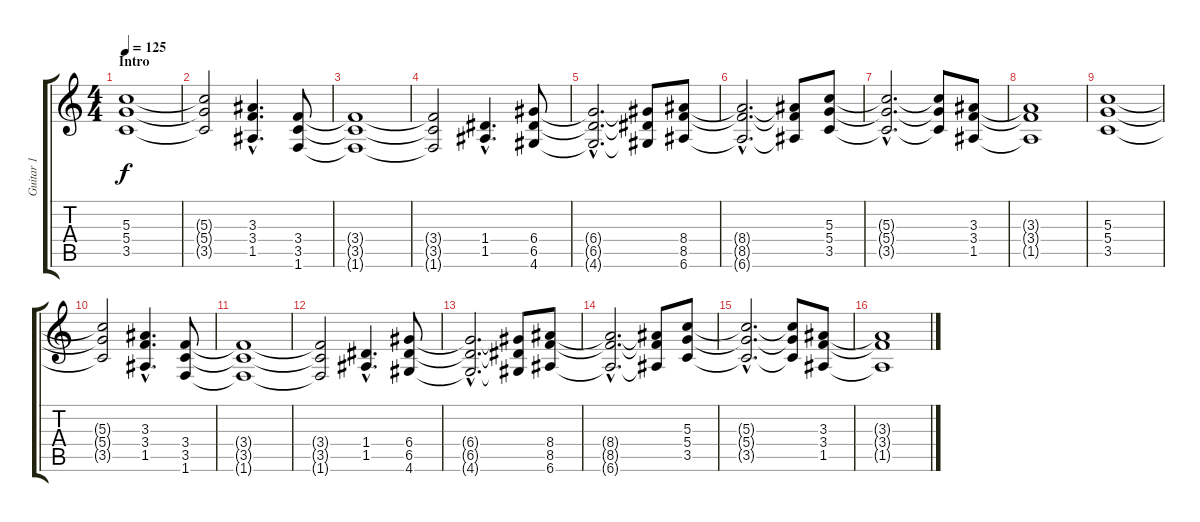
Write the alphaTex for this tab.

\track ("Guitar 1" "Guitar 1") {instrument distortionguitar}
\staff {score tabs}
\tuning (E4 B3 G3 D3 A2 E2) {hide}
\ts (4 4)
\section ("" "Intro")
\tempo 125
\clef g2
\ks c
(5.3 5.4 3.5).1{dy f instrument distortionguitar} |
(5.3{t} 5.4{t} 3.5{t}).2 (3.3{hac} 3.4{hac} 1.5{hac}).4{d} (3.4 3.5 1.6).8 |
(3.4{t} 3.5{t} 1.6{t}).1 |
(3.4{t} 3.5{t} 1.6{t}).2 (1.4{hac} 1.5{hac}).4{d} (6.4 6.5 4.6).8 |
(6.4{hac t} 6.5{hac t} 4.6{hac t}).2{d} (6.4{t} 6.5{t} 4.6{t}).8 (8.4 8.5 6.6).8 |
(8.4{hac t} 8.5{hac t} 6.6{hac t}).2{d} (8.4{t} 8.5{t} 6.6{t}).8 (5.3 5.4 3.5).8 |
(5.3{hac t} 5.4{hac t} 3.5{hac t}).2{d} (5.3{t} 5.4{t} 3.5{t}).8 (3.3 3.4 1.5).8 |
(3.3{t} 3.4{t} 1.5{t}).1 |
(5.3 5.4 3.5).1 |
(5.3{t} 5.4{t} 3.5{t}).2 (3.3{hac} 3.4{hac} 1.5{hac}).4{d} (3.4 3.5 1.6).8 |
(3.4{t} 3.5{t} 1.6{t}).1 |
(3.4{t} 3.5{t} 1.6{t}).2 (1.4{hac} 1.5{hac}).4{d} (6.4 6.5 4.6).8 |
(6.4{hac t} 6.5{hac t} 4.6{hac t}).2{d} (6.4{t} 6.5{t} 4.6{t}).8 (8.4 8.5 6.6).8 |
(8.4{hac t} 8.5{hac t} 6.6{hac t}).2{d} (8.4{t} 8.5{t} 6.6{t}).8 (5.3 5.4 3.5).8 |
(5.3{hac t} 5.4{hac t} 3.5{hac t}).2{d} (5.3{t} 5.4{t} 3.5{t}).8 (3.3 3.4 1.5).8 |
(3.3{t} 3.4{t} 1.5{t}).1
